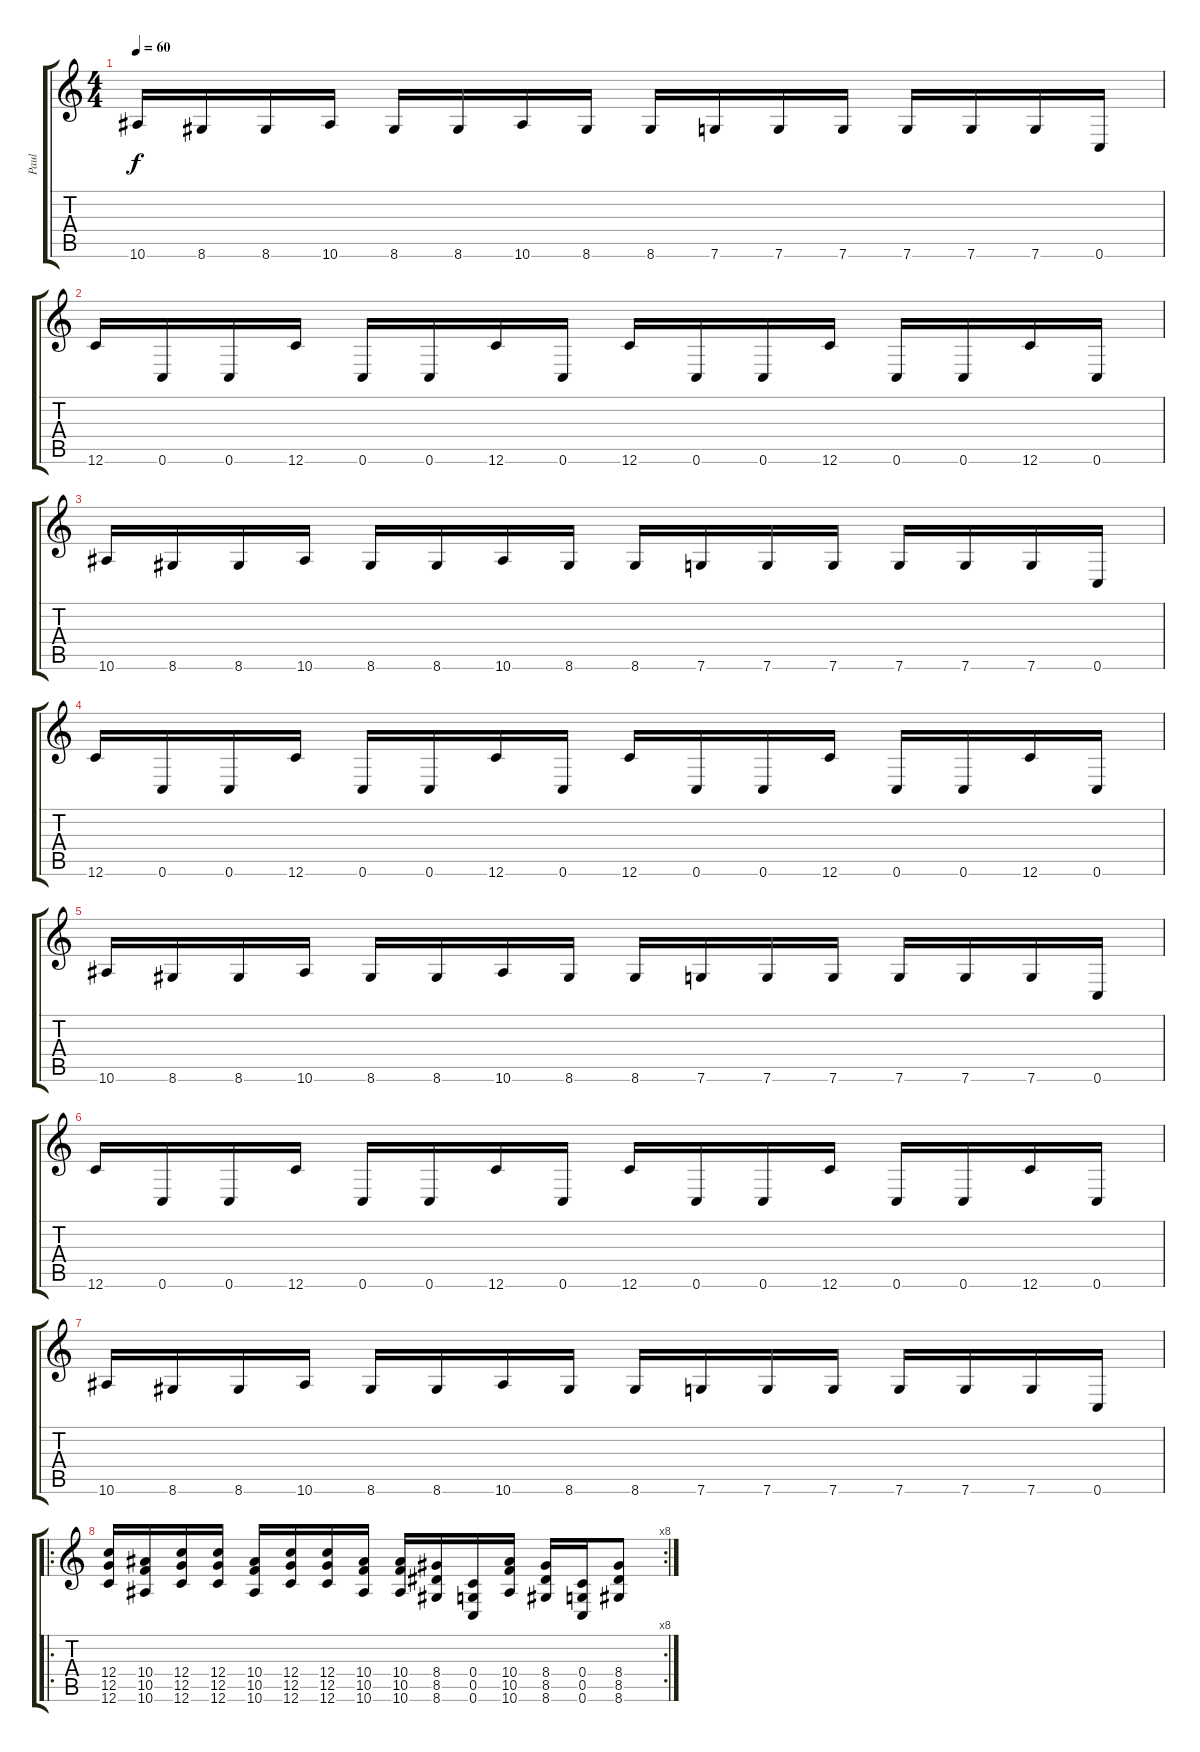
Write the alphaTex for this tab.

\track ("Paul" "Paul") {instrument acousticguitarnylon}
\staff {score tabs}
\tuning (D4 A3 F3 C3 G2 C2) {hide}
\ts (4 4)
\tempo 60
\clef g2
\ks c
10.6.16{dy f} 8.6.16 8.6.16 10.6.16 8.6.16 8.6.16 10.6.16 8.6.16 8.6.16 7.6.16 7.6.16 7.6.16 7.6.16 7.6.16 7.6.16 0.6.16 |
12.6.16{instrument overdrivenguitar} 0.6.16 0.6.16 12.6.16 0.6.16 0.6.16 12.6.16 0.6.16 12.6.16 0.6.16 0.6.16 12.6.16 0.6.16 0.6.16 12.6.16 0.6.16 |
10.6.16 8.6.16 8.6.16 10.6.16 8.6.16 8.6.16 10.6.16 8.6.16 8.6.16 7.6.16 7.6.16 7.6.16 7.6.16 7.6.16 7.6.16 0.6.16 |
12.6.16{instrument overdrivenguitar} 0.6.16 0.6.16 12.6.16 0.6.16 0.6.16 12.6.16 0.6.16 12.6.16 0.6.16 0.6.16 12.6.16 0.6.16 0.6.16 12.6.16 0.6.16 |
10.6.16 8.6.16 8.6.16 10.6.16 8.6.16 8.6.16 10.6.16 8.6.16 8.6.16 7.6.16 7.6.16 7.6.16 7.6.16 7.6.16 7.6.16 0.6.16 |
12.6.16{instrument overdrivenguitar} 0.6.16 0.6.16 12.6.16 0.6.16 0.6.16 12.6.16 0.6.16 12.6.16 0.6.16 0.6.16 12.6.16 0.6.16 0.6.16 12.6.16 0.6.16 |
10.6.16 8.6.16 8.6.16 10.6.16 8.6.16 8.6.16 10.6.16 8.6.16 8.6.16 7.6.16 7.6.16 7.6.16 7.6.16 7.6.16 7.6.16 0.6.16 |
\ro
\rc 8
(12.4 12.5 12.6).16{instrument distortionguitar} (10.4 10.5 10.6).16 (12.4 12.5 12.6).16 (12.4 12.5 12.6).16 (10.4 10.5 10.6).16 (12.4 12.5 12.6).16 (12.4 12.5 12.6).16 (10.4 10.5 10.6).16 (10.4 10.5 10.6).16 (8.4 8.5 8.6).16 (0.4 0.5 0.6).16 (10.4 10.5 10.6).16 (8.4 8.5 8.6).16 (0.4 0.5 0.6).16 (8.4 8.5 8.6).8
